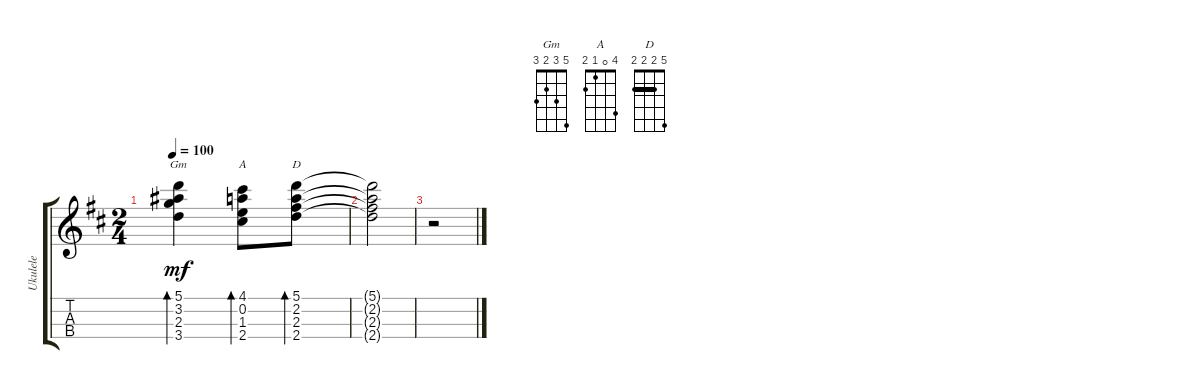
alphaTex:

\track ("Ukulele" "Ukulele") {instrument acousticguitarnylon}
\staff {score tabs}
\tuning (A4 E4 C4 G4) {hide}
\chord ("Gm" 5 3 2 3)
\chord ("A" 4 0 1 2)
\chord ("D" 5 2 2 2) {barre 2}
\ts (2 4)
\tempo 100
\clef g2
\ks d
(5.1 3.2 2.3 3.4).4{bd 30 ch "Gm" dy mf} (4.1 0.2 1.3 2.4).8{bd 30 ch "A"} (5.1 2.2 2.3 2.4).8{bd 30 ch "D"} |
(5.1{t} 2.2{t} 2.3{t} 2.4{t}).2 |
r.2
